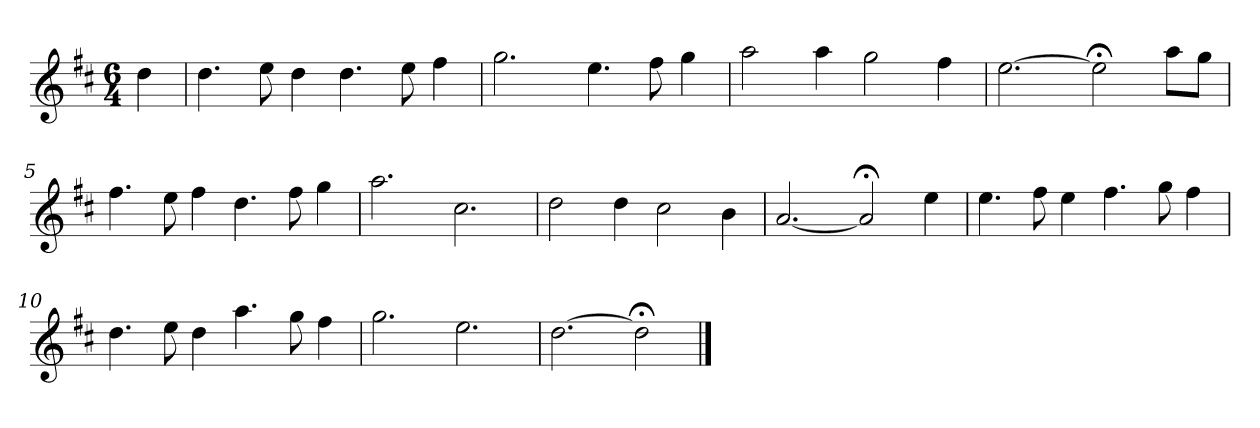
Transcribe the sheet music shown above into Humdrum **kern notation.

**kern
*part1
*staff1
*k[f#c#]
*D:
*M6/4
*MM120
=
4dd
=1
4.dd
8ee
4dd
4.dd
8ee
4ff#
=2
2.gg
4.ee
8ff#
4gg
=3
2aa
4aa
2gg
4ff#
=4
[2.ee
2ee;<]
8aaL
8ggJ
=5
4.ff#
8ee
4ff#
4.dd
8ff#
4gg
=6
2.aa
2.cc#
=7
2dd
4dd
2cc#
4b
=8
[2.a
2a;<]
4ee
=9
4.ee
8ff#
4ee
4.ff#
8gg
4ff#
=10
4.dd
8ee
4dd
4.aa
8gg
4ff#
=11
2.gg
2.ee
=12
[2.dd
2dd;<]
==
*-
